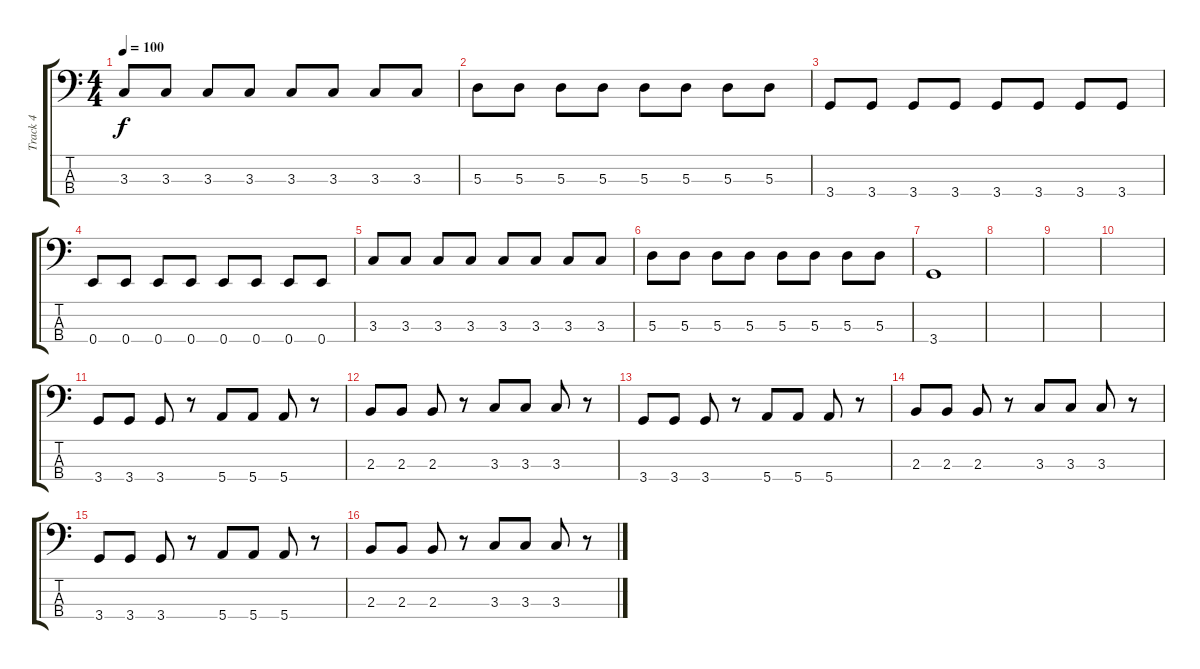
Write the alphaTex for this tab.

\track ("Track 4" "Track 4") {instrument electricbasspick}
\staff {score tabs}
\tuning (G2 D2 A1 E1) {hide}
\ts (4 4)
\tempo 100
\clef f4
\ks c
3.3.8{dy f} 3.3.8 3.3.8 3.3.8 3.3.8 3.3.8 3.3.8 3.3.8 |
5.3.8 5.3.8 5.3.8 5.3.8 5.3.8 5.3.8 5.3.8 5.3.8 |
3.4.8 3.4.8 3.4.8 3.4.8 3.4.8 3.4.8 3.4.8 3.4.8 |
0.4.8 0.4.8 0.4.8 0.4.8 0.4.8 0.4.8 0.4.8 0.4.8 |
3.3.8 3.3.8 3.3.8 3.3.8 3.3.8 3.3.8 3.3.8 3.3.8 |
5.3.8 5.3.8 5.3.8 5.3.8 5.3.8 5.3.8 5.3.8 5.3.8 |
3.4.1 |
|
|
|
3.4.8 3.4.8 3.4.8 r.8 5.4.8 5.4.8 5.4.8 r.8 |
2.3.8 2.3.8 2.3.8 r.8 3.3.8 3.3.8 3.3.8 r.8 |
3.4.8 3.4.8 3.4.8 r.8 5.4.8 5.4.8 5.4.8 r.8 |
2.3.8 2.3.8 2.3.8 r.8 3.3.8 3.3.8 3.3.8 r.8 |
3.4.8 3.4.8 3.4.8 r.8 5.4.8 5.4.8 5.4.8 r.8 |
2.3.8 2.3.8 2.3.8 r.8 3.3.8 3.3.8 3.3.8 r.8
